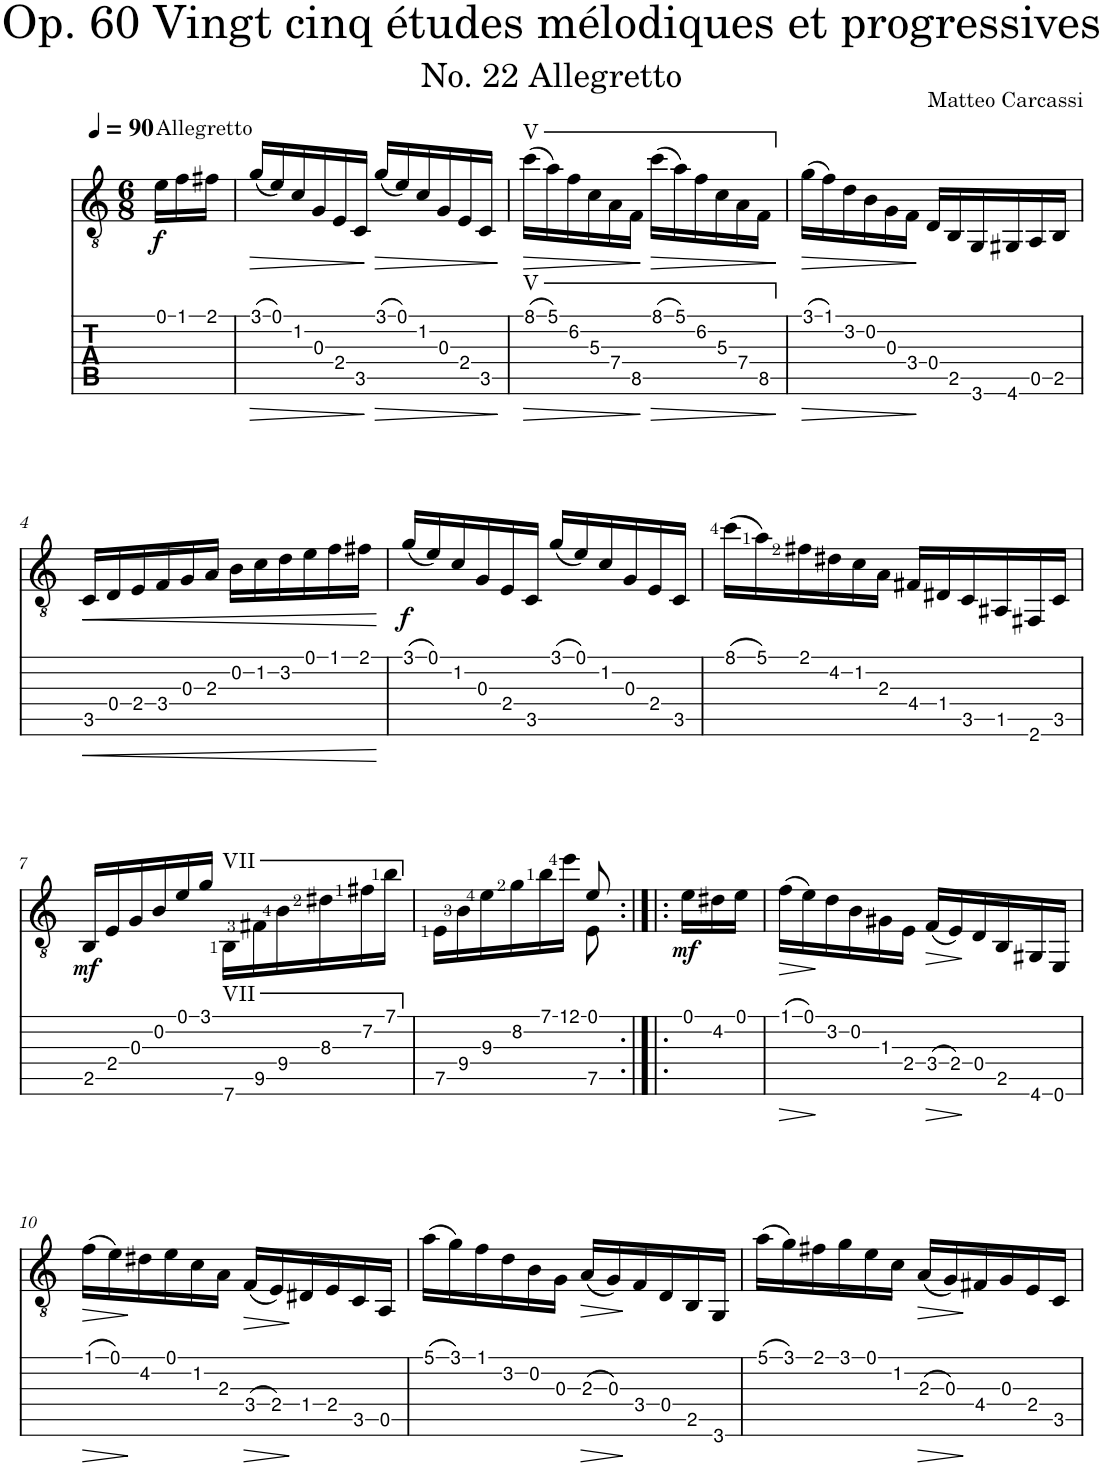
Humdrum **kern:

**kern	**kern	**dynam
*part1	*part1	*part1
*staff2	*staff1	*staff1/2
*I"Classical Guitar	*	*
*I'Guit.	*	*
*stria6	*	*
*	*clefGv2	*
*k[]	*k[]	*
*C:	*C:	*
*M6/8	*M6/8	*
*MM90	*MM90	*
=	=	=
!	!LO:TX:a:t=Allegretto	!
!	!	!LO:DY:b
16eLL	16e\LL	f
16f	16f\	.
16f#XJJ	16f#X\JJ	.
=1	=1	=1
!	!	!LO:HP:b
16g^LL	(16g^/LL	>
16e^	16e^/)	.
16c	16c/	.
16G	16G/	.
16E	16E/	.
16CJJ	16C/JJ	.
!	!	!LO:HP:n=1:b
16g^LL	(16g^/LL	] >
16e^	16e^/)	.
16c	16c/	.
16G	16G/	.
16E	16E/	.
16CJJ	16C/JJ	.
.	.	]
=2	=2	=2
!	!LO:TX:a:t=V	!
!LO:TX:a:t=V	!	!
!	!	!LO:HP:b
16cc^LL	(16cc^\LL	>
16a^	16a^\)	.
16f	16f\	.
16c	16c\	.
16A	16A\	.
16FJJ	16F\JJ	.
!	!	!LO:HP:n=1:b
16cc^LL	(16cc^\LL	] >
16a^	16a^\)	.
16f	16f\	.
16c	16c\	.
16A	16A\	.
16FJJ	16F\JJ	.
.	.	]
=3	=3	=3
!	!	!LO:HP:b
16g^LL	(16g^\LL	>
16f^	16f^\)	.
16d	16d\	.
16B	16B\	.
16G	16G\	.
16FJJ	16F\JJ	.
16DLL	16D/LL	]
16BB	16BB/	.
16GG	16GG/	.
16GG#X	16GG#X/	.
16AA	16AA/	.
16BBJJ	16BB/JJ	.
!!LO:LB:g=z
=4	=4	=4
!	!	!LO:HP:b
16CLL	16C/LL	<
16D	16D/	.
16E	16E/	.
16F	16F/	.
16G	16G/	.
16AJJ	16A/JJ	.
16BLL	16B\LL	.
16c	16c\	.
16d	16d\	.
16e	16e\	.
16f	16f\	.
16f#XJJ	16f#X\JJ	.
.	.	[
=5	=5	=5
!	!	!LO:DY:b
16g^LL	(16g^/LL	f
16e^	16e^/)	.
16c	16c/	.
16G	16G/	.
16E	16E/	.
16CJJ	16C/JJ	.
16g^LL	(16g^/LL	.
16e^	16e^/)	.
16c	16c/	.
16G	16G/	.
16E	16E/	.
16CJJ	16C/JJ	.
=6	=6	=6
16cc^LL	(16cc^\LL	.
16a^	16a^\)	.
16f#X	16f#X\	.
16d#X	16d#X\	.
16c	16c\	.
16AJJ	16A\JJ	.
16F#XLL	16F#X/LL	.
16D#X	16D#X/	.
16C	16C/	.
16AA#X	16AA#X/	.
16FF#X	16FF#X/	.
16CJJ	16C/JJ	.
!!LO:LB:g=z
=7	=7	=7
!	!	!LO:DY:b
16BBLL	16BB/LL	mf
16E	16E/	.
16G	16G/	.
16B	16B/	.
16e	16e/	.
16gJJ	16g/JJ	.
!	!LO:TX:a:t=VII	!
!LO:TX:a:t=VII	!	!
16BBLL	16BB\LL	.
16F#X	16F#X\	.
16B	16B\	.
16d#X	16d#X\	.
16f#X	16f#X\	.
16bJJ	16b\JJ	.
=8	=8	=8
*^	*^	*
16ELL	4.ryy	16E\LL	4.ryy	.
16B	.	16B\	.	.
16e	.	16e\	.	.
16g	.	16g\	.	.
16b	.	16b\	.	.
16eeJJ	.	16ee\JJ	.	.
8eJ	8E	8e/	8E\	.
=8X1:|!|:	=8X1:|!|:	=8X1:|!|:	=8X1:|!|:	=8X1:|!|:
!	!	!	!	!LO:DY:b
*v	*v	*	*	*
*	*v	*v	*
16eLL	16e\LL	mf
16d#X	16d#X\	.
16eJJ	16e\JJ	.
=9	=9	=9
!	!	!LO:HP:b
16f^LL	(16f^\LL	>
16e^	16e^\)	.
16d	16d\	]
16B	16B\	.
16G#X	16G#X\	.
16EJJ	16E\JJ	.
!	!	!LO:HP:b
16F^LL	(16F^/LL	>
16E^	16E^/)	.
16D	16D/	]
16BB	16BB/	.
16GG#X	16GG#X/	.
16EEJJ	16EE/JJ	.
!!LO:LB:g=z
=10	=10	=10
!	!	!LO:HP:b
16f^LL	(16f^\LL	>
16e^	16e^\)	.
16d#X	16d#X\	]
16e	16e\	.
16c	16c\	.
16AJJ	16A\JJ	.
!	!	!LO:HP:b
16F^LL	(16F^/LL	>
16E^	16E^/)	.
16D#X	16D#X/	]
16E	16E/	.
16C	16C/	.
16AAJJ	16AA/JJ	.
=11	=11	=11
16a^LL	(16a^\LL	.
16g^	16g^\)	.
16f	16f\	.
16d	16d\	.
16B	16B\	.
16GJJ	16G\JJ	.
!	!	!LO:HP:b
16A^LL	(16A^/LL	>
16G^	16G^/)	.
16F	16F/	]
16D	16D/	.
16BB	16BB/	.
16GGJJ	16GG/JJ	.
=12	=12	=12
16a^LL	(16a^\LL	.
16g^	16g^\)	.
16f#X	16f#X\	.
16g	16g\	.
16e	16e\	.
16cJJ	16c\JJ	.
!	!	!LO:HP:b
16A^LL	(16A^/LL	>
16G^	16G^/)	.
16F#X	16F#X/	]
16G	16G/	.
16E	16E/	.
16CJJ	16C/JJ	.
=	=	=
*-	*-	*-
